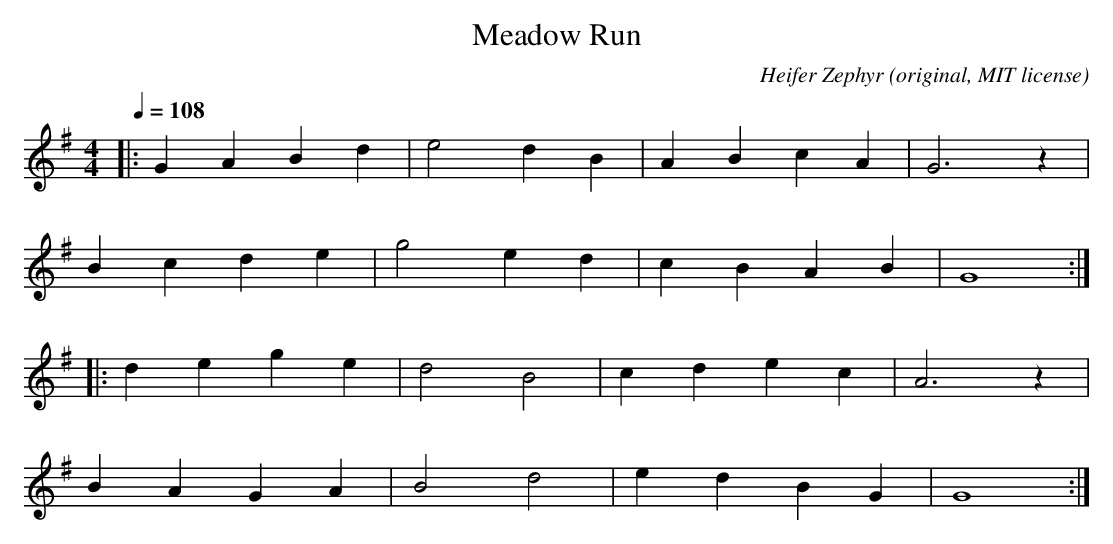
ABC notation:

X:1
T:Meadow Run
C:Heifer Zephyr (original, MIT license)
M:4/4
L:1/8
Q:1/4=108
K:G
|: G2 A2 B2 d2 | e4 d2 B2 | A2 B2 c2 A2 | G6 z2 |
   B2 c2 d2 e2 | g4 e2 d2 | c2 B2 A2 B2 | G8 :|
|: d2 e2 g2 e2 | d4 B4 | c2 d2 e2 c2 | A6 z2 |
   B2 A2 G2 A2 | B4 d4 | e2 d2 B2 G2 | G8 :|
